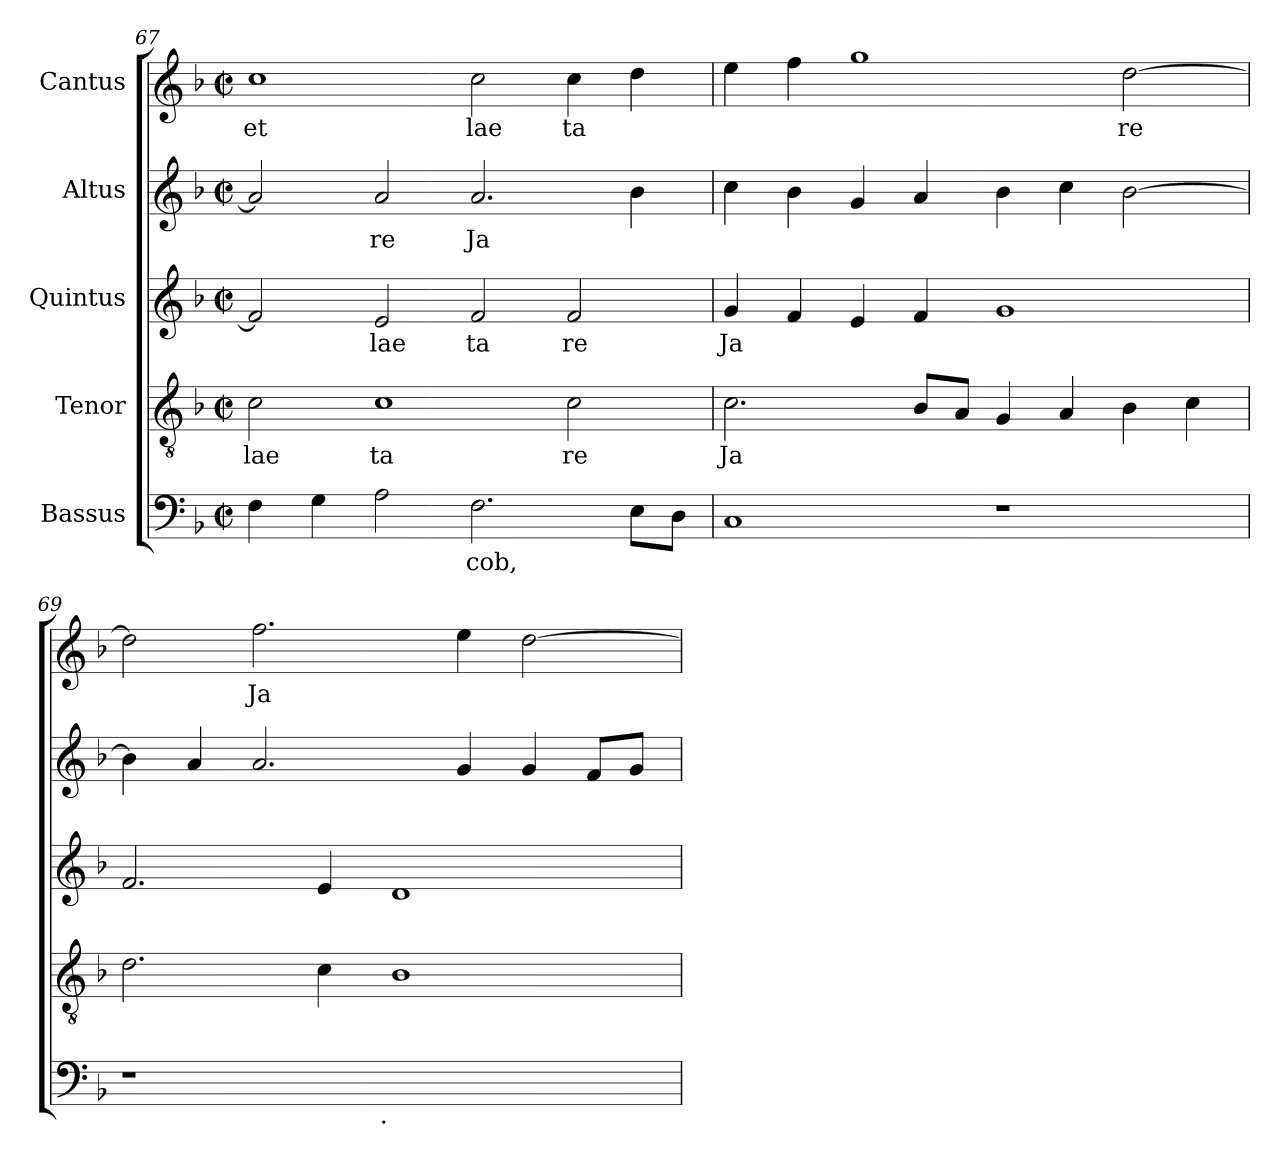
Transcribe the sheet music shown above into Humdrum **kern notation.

**kern	**text	**kern	**text	**kern	**text	**kern	**text	**kern	**text
*part5	*part5	*part4	*part4	*part3	*part3	*part2	*part2	*part1	*part1
*staff5	*staff5	*staff4	*staff4	*staff3	*staff3	*staff2	*staff2	*staff1	*staff1
*I"Bassus	*	*I"Tenor	*	*I"Quintus	*	*I"Altus	*	*I"Cantus	*
!!LO:PB:g=z
*clefF4	*	*clefGv2	*	*clefG2	*	*clefG2	*	*clefG2	*
*k[b-]	*	*k[b-]	*	*k[b-]	*	*k[b-]	*	*k[b-]	*
*F:	*	*F:	*	*F:	*	*F:	*	*F:	*
*M2/2	*	*M2/2	*	*M2/2	*	*M2/2	*	*M2/2	*
*met(c|)	*	*met(c|)	*	*met(c|)	*	*met(c|)	*	*met(c|)	*
=67	=67	=67	=67	=67	=67	=67	=67	=67	=67
!	!LO:LY:b:cj	!	!LO:LY:b:cj	!	!LO:LY:b:cj	!	!LO:LY:b:cj	!	!LO:LY:b:cj
4F\	.	2c\	lae	2f/]	.	2a/]	--	1cc	et
!	!LO:LY:b:cj	!	!	!	!	!	!	!	!
4G\	.	.	.	.	.	.	.	.	.
!	!LO:LY:b:cj	!	!LO:LY:b:cj	!	!LO:LY:b:cj	!	!LO:LY:b:cj	!	!
2A\	.	1c	ta	2e/	lae	2a/	-re	.	.
!	!LO:LY:b:cj	!	!	!	!LO:LY:b:cj	!	!LO:LY:b:cj	!	!LO:LY:b:cj
2.F\	cob,	.	.	2f/	ta	2.a/	Ja-	2cc\	lae
!	!	!	!LO:LY:b:cj	!	!LO:LY:b:cj	!	!	!	!LO:LY:b:cj
.	.	2c\	re	2f/	re	.	.	4cc\	ta
!	!LO:LY:b:cj	!	!	!	!	!	!LO:LY:b:cj	!	!LO:LY:b:cj
8E\L	.	.	.	.	.	4b-\	--	4dd\	.
!	!LO:LY:b:cj	!	!	!	!	!	!	!	!
8D\J	.	.	.	.	.	.	.	.	.
=68	=68	=68	=68	=68	=68	=68	=68	=68	=68
!	!LO:LY:b:cj	!	!LO:LY:b:cj	!	!LO:LY:b:cj	!	!LO:LY:b:cj	!	!LO:LY:b:cj
1C	.	2.c\	Ja	4g/	Ja	4cc\	--	4ee\	.
!	!	!	!	!	!LO:LY:b:cj	!	!LO:LY:b:cj	!	!LO:LY:b:cj
.	.	.	.	4f/	.	4b-\	--	4ff\	.
!	!	!	!	!	!LO:LY:b:cj	!	!LO:LY:b:cj	!	!LO:LY:b:cj
.	.	.	.	4e/	.	4g/	--	1gg	.
!	!	!	!LO:LY:b:cj	!	!LO:LY:b:cj	!	!LO:LY:b:cj	!	!
.	.	8B-/L	.	4f/	.	4a/	--	.	.
!	!	!	!LO:LY:b:cj	!	!	!	!	!	!
.	.	8A/J	.	.	.	.	.	.	.
!	!	!	!LO:LY:b:cj	!	!LO:LY:b:cj	!	!LO:LY:b:cj	!	!
1r	.	4G/	.	1g	.	4b-\	--	.	.
!	!	!	!LO:LY:b:cj	!	!	!	!LO:LY:b:cj	!	!
.	.	4A/	.	.	.	4cc\	--	.	.
!	!	!	!LO:LY:b:cj	!	!	!	!LO:LY:b:cj	!	!LO:LY:b:cj
.	.	4B-\	.	.	.	[>2b-\	--	[>2dd\	re
!	!	!	!LO:LY:b:cj	!	!	!	!	!	!
.	.	4c\	.	.	.	.	.	.	.
=69	=69	=69	=69	=69	=69	=69	=69	=69	=69
!	!	!	!LO:LY:b:cj	!	!LO:LY:b:cj	!	!LO:LY:b:cj	!	!LO:LY:b:cj
*^	*	*	*	*	*	*	*	*	*
1r	2ryy	.	2.d\	.	2.f/	.	4b-\]	--	2dd\]	.
!	!	!	!	!	!	!	!	!LO:LY:b:cj	!	!
.	.	.	.	.	.	.	4a/	--	.	.
!	!	!	!	!	!	!	!	!LO:LY:b:cj	!	!LO:LY:b:cj
.	4ryy	.	.	.	.	.	2.a/	--	2.ff\	Ja
!	!	!	!	!LO:LY:b:cj	!	!LO:LY:b:cj	!	!	!	!
.	8...ryy	.	4c\	.	4e/	.	.	.	.	.
!	!LO:TX:b:t=.	!	!	!	!	!	!	!	!	!
.	1ryy	.	.	.	.	.	.	.	.	.
!	!	!	!	!LO:LY:b:cj	!	!LO:LY:b:cj	!	!	!	!
1ryy	.	.	1B-	.	1d	.	.	.	.	.
!	!	!	!	!	!	!	!	!LO:LY:b:cj	!	!LO:LY:b:cj
.	.	.	.	.	.	.	4g/	--	4ee\	.
!	!	!	!	!	!	!	!	!LO:LY:b:cj	!	!LO:LY:b:cj
.	.	.	.	.	.	.	4g/	--	[>2dd\	.
!	!	!	!	!	!	!	!	!LO:LY:b:cj	!	!
.	.	.	.	.	.	.	8f/L	--	.	.
!	!	!	!	!	!	!	!	!LO:LY:b:cj	!	!
.	.	.	.	.	.	.	8g/J	--	.	.
.	64ryy	.	.	.	.	.	.	.	.	.
*v	*v	*	*	*	*	*	*	*	*	*
=	=	=	=	=	=	=	=	=	=
*-	*-	*-	*-	*-	*-	*-	*-	*-	*-
